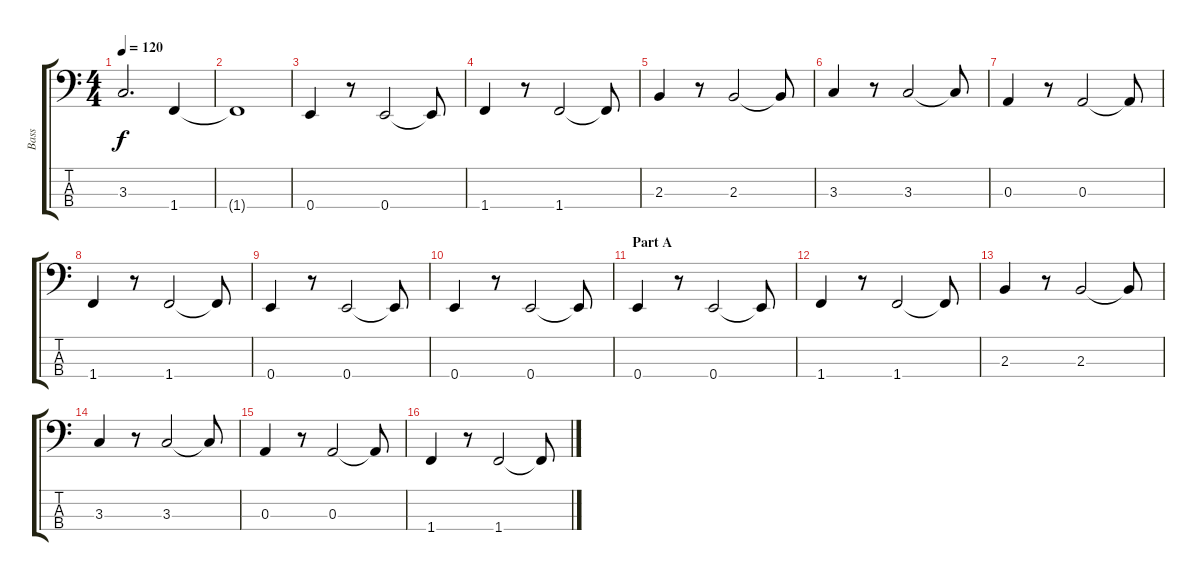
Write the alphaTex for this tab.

\track ("Bass" "Bass") {instrument electricbassfinger}
\staff {score tabs}
\tuning (G2 D2 A1 E1) {hide}
\ts (4 4)
\tempo 120
\clef f4
\ks c
3.3.2{d dy f} 1.4.4 |
1.4{t}.1 |
0.4.4 r.8 0.4.2 0.4{t}.8 |
1.4.4 r.8 1.4.2 1.4{t}.8 |
2.3.4 r.8 2.3.2 2.3{t}.8 |
3.3.4 r.8 3.3.2 3.3{t}.8 |
0.3.4 r.8 0.3.2 0.3{t}.8 |
1.4.4 r.8 1.4.2 1.4{t}.8 |
0.4.4 r.8 0.4.2 0.4{t}.8 |
0.4.4 r.8 0.4.2 0.4{t}.8 |
\section ("" "Part A")
0.4.4 r.8 0.4.2 0.4{t}.8 |
1.4.4 r.8 1.4.2 1.4{t}.8 |
2.3.4 r.8 2.3.2 2.3{t}.8 |
3.3.4 r.8 3.3.2 3.3{t}.8 |
0.3.4 r.8 0.3.2 0.3{t}.8 |
1.4.4 r.8 1.4.2 1.4{t}.8
